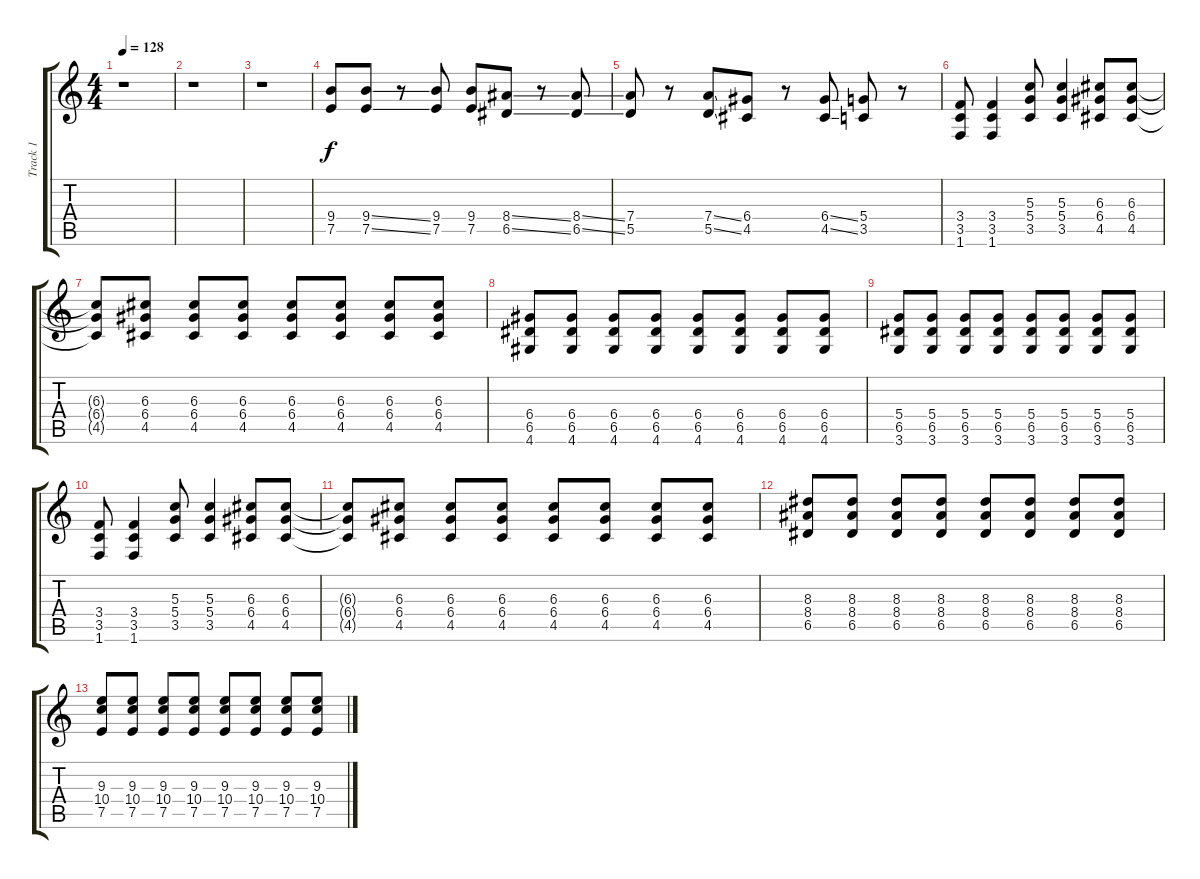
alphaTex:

\track ("Track 1" "Track 1") {instrument distortionguitar}
\staff {score tabs}
\tuning (E4 B3 G3 D3 A2 E2) {hide}
\ts (4 4)
\tempo 128
\clef g2
\ks c
r.1{dy f} |
r.1 |
r.1 |
(9.4 7.5).8 (9.4{ss} 7.5{ss}).8 r.8 (9.4 7.5).8 (9.4 7.5).8 (8.4{ss} 6.5{ss}).8 r.8 (8.4{ss} 6.5{ss}).8 |
(7.4 5.5).8 r.8 (7.4{ss} 5.5{ss}).8 (6.4 4.5).8 r.8 (6.4{ss} 4.5{ss}).8 (5.4 3.5).8 r.8 |
(3.4 3.5 1.6).8 (3.4 3.5 1.6).4 (5.3 5.4 3.5).8 (5.3 5.4 3.5).4 (6.3 6.4 4.5).8 (6.3 6.4 4.5).8 |
(6.3{t} 6.4{t} 4.5{t}).8 (6.3 6.4 4.5).8 (6.3 6.4 4.5).8 (6.3 6.4 4.5).8 (6.3 6.4 4.5).8 (6.3 6.4 4.5).8 (6.3 6.4 4.5).8 (6.3 6.4 4.5).8 |
(6.4 6.5 4.6).8 (6.4 6.5 4.6).8 (6.4 6.5 4.6).8 (6.4 6.5 4.6).8 (6.4 6.5 4.6).8 (6.4 6.5 4.6).8 (6.4 6.5 4.6).8 (6.4 6.5 4.6).8 |
(5.4 6.5 3.6).8 (5.4 6.5 3.6).8 (5.4 6.5 3.6).8 (5.4 6.5 3.6).8 (5.4 6.5 3.6).8 (5.4 6.5 3.6).8 (5.4 6.5 3.6).8 (5.4 6.5 3.6).8 |
(3.4 3.5 1.6).8 (3.4 3.5 1.6).4 (5.3 5.4 3.5).8 (5.3 5.4 3.5).4 (6.3 6.4 4.5).8 (6.3 6.4 4.5).8 |
(6.3{t} 6.4{t} 4.5{t}).8 (6.3 6.4 4.5).8 (6.3 6.4 4.5).8 (6.3 6.4 4.5).8 (6.3 6.4 4.5).8 (6.3 6.4 4.5).8 (6.3 6.4 4.5).8 (6.3 6.4 4.5).8 |
(8.3 8.4 6.5).8 (8.3 8.4 6.5).8 (8.3 8.4 6.5).8 (8.3 8.4 6.5).8 (8.3 8.4 6.5).8 (8.3 8.4 6.5).8 (8.3 8.4 6.5).8 (8.3 8.4 6.5).8 |
(9.3 10.4 7.5).8 (9.3 10.4 7.5).8 (9.3 10.4 7.5).8 (9.3 10.4 7.5).8 (9.3 10.4 7.5).8 (9.3 10.4 7.5).8 (9.3 10.4 7.5).8 (9.3 10.4 7.5).8
